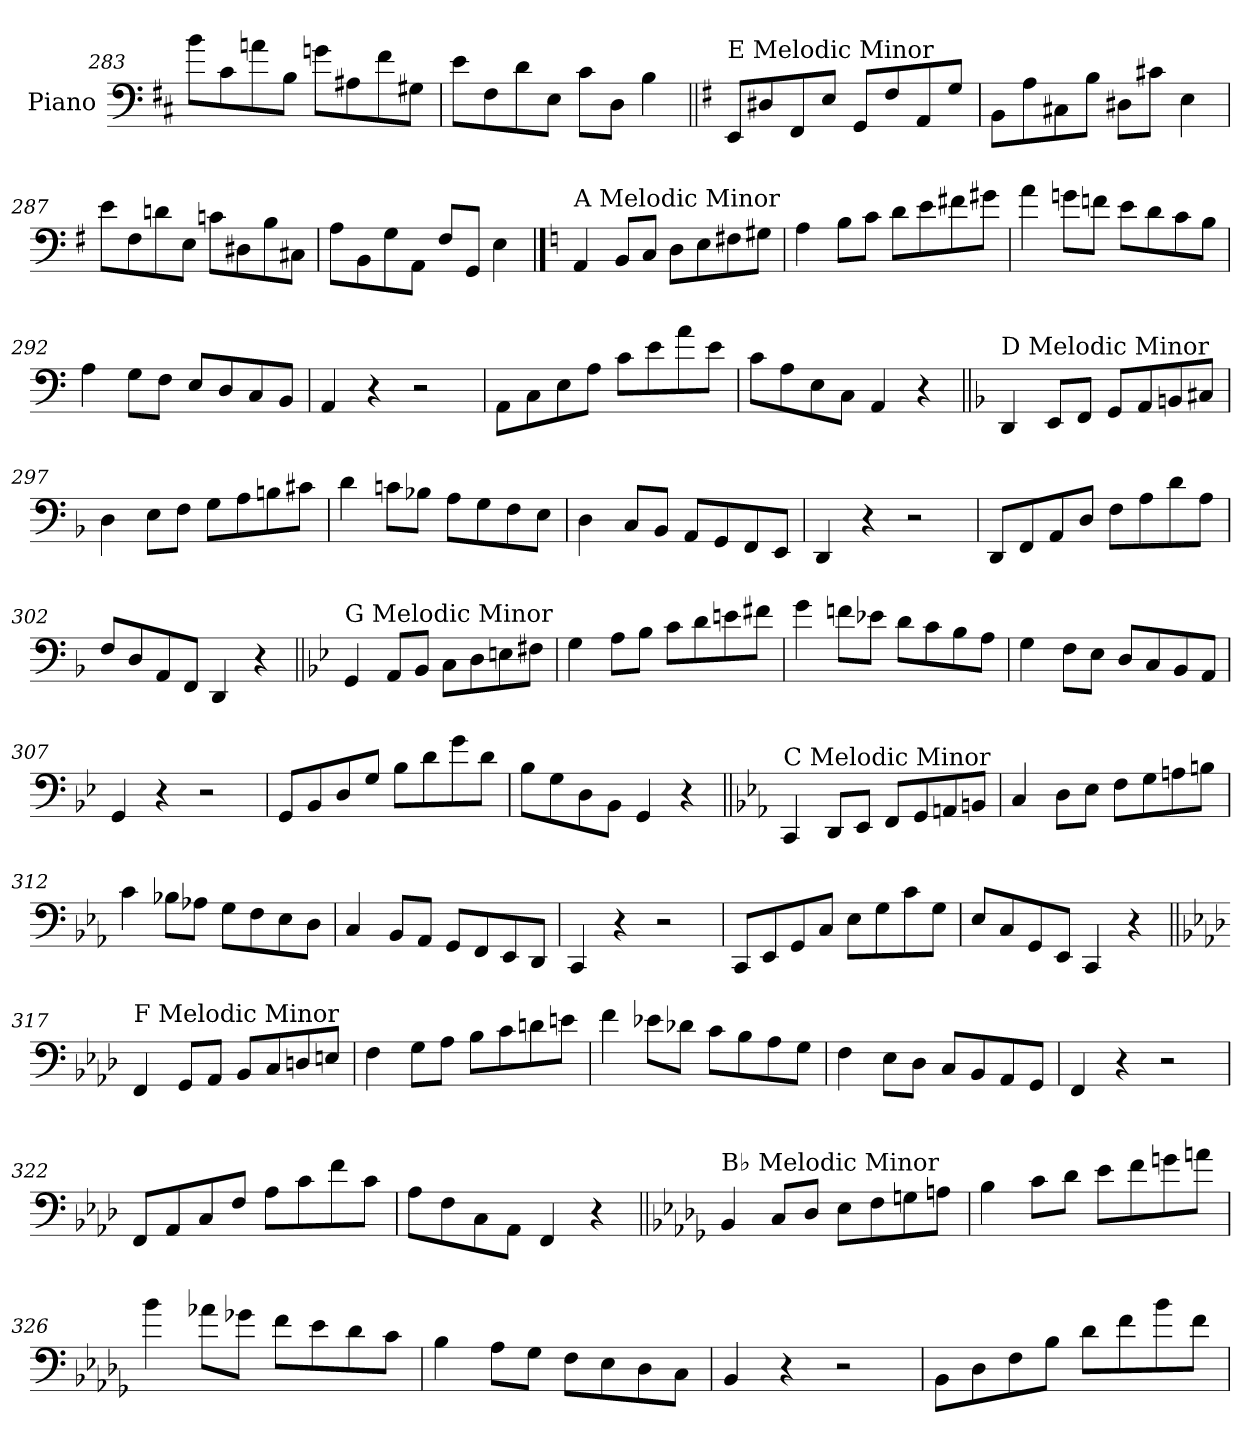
**kern
*part1
*staff1
*I"Piano
*I'Pno.
*clefF4
*k[f#c#]
=283
8b\L
8c#\
8an\
8B\J
8gn\L
8A#X\
8f#\
8G#X\J
=284
8e\L
8F#\
8d\
8E\J
8c#\L
8D\J
4B\
!!LO:LB:g=z
=285||
*k[f#]
!LO:TX:a:t=E Melodic Minor
8EE/L
8D#X/
8FF#/
8E/J
8GG/L
8F#/
8AA/
8G/J
=286
8BB\L
8A\
8C#X\
8B\J
8D#X\L
8c#X\J
4E\
=287
8e\L
8F#\
8dn\
8E\J
8cn\L
8D#X\
8B\
8C#X\J
=288
8A\L
8BB\
8G\
8AA\J
8F#/L
8GG/J
4E\
!!LO:PB:g=z
==289
*k[]
!LO:TX:a:t=A Melodic Minor
4AA/
8BB/L
8C/J
8D\L
8E\
8F#X\
8G#X\J
=290
4A\
8B\L
8c\J
8d\L
8e\
8f#X\
8g#X\J
=291
4a\
8gn\L
8fn\J
8e\L
8d\
8c\
8B\J
=292
4A\
8G\L
8F\J
8E/L
8D/
8C/
8BB/J
=293
4AA/
4r
2r
=294
8AA\L
8C\
8E\
8A\J
8c\L
8e\
8a\
8e\J
=295
8c\L
8A\
8E\
8C\J
4AA/
4r
!!LO:LB:g=z
=296||
*k[b-]
!LO:TX:a:t=D Melodic Minor
4DD/
8EE/L
8FF/J
8GG/L
8AA/
8BBn/
8C#X/J
=297
4D\
8E\L
8F\J
8G\L
8A\
8Bn\
8c#X\J
=298
4d\
8cn\L
8B-X\J
8A\L
8G\
8F\
8E\J
=299
4D\
8C/L
8BB-/J
8AA/L
8GG/
8FF/
8EE/J
=300
4DD/
4r
2r
=301
8DD/L
8FF/
8AA/
8D/J
8F\L
8A\
8d\
8A\J
=302
8F/L
8D/
8AA/
8FF/J
4DD/
4r
!!LO:LB:g=z
=303||
*k[b-e-]
!LO:TX:a:t=G Melodic Minor
4GG/
8AA/L
8BB-/J
8C\L
8D\
8En\
8F#X\J
=304
4G\
8A\L
8B-\J
8c\L
8d\
8en\
8f#X\J
=305
4g\
8fn\L
8e-X\J
8d\L
8c\
8B-\
8A\J
=306
4G\
8F\L
8E-\J
8D/L
8C/
8BB-/
8AA/J
=307
4GG/
4r
2r
=308
8GG/L
8BB-/
8D/
8G/J
8B-\L
8d\
8g\
8d\J
=309
8B-\L
8G\
8D\
8BB-\J
4GG/
4r
!!LO:LB:g=z
=310||
*k[b-e-a-]
!LO:TX:a:t=C Melodic Minor
4CC/
8DD/L
8EE-/J
8FF/L
8GG/
8AAn/
8BBn/J
=311
4C/
8D\L
8E-\J
8F\L
8G\
8An\
8Bn\J
=312
4c\
8B-X\L
8A-X\J
8G\L
8F\
8E-\
8D\J
=313
4C/
8BB-/L
8AA-/J
8GG/L
8FF/
8EE-/
8DD/J
=314
4CC/
4r
2r
=315
8CC/L
8EE-/
8GG/
8C/J
8E-\L
8G\
8c\
8G\J
=316
8E-/L
8C/
8GG/
8EE-/J
4CC/
4r
!!LO:LB:g=z
=317||
*k[b-e-a-d-]
!LO:TX:a:t=F Melodic Minor
4FF/
8GG/L
8AA-/J
8BB-/L
8C/
8Dn/
8En/J
=318
4F\
8G\L
8A-\J
8B-\L
8c\
8dn\
8en\J
=319
4f\
8e-X\L
8d-X\J
8c\L
8B-\
8A-\
8G\J
=320
4F\
8E-\L
8D-\J
8C/L
8BB-/
8AA-/
8GG/J
=321
4FF/
4r
2r
=322
8FF/L
8AA-/
8C/
8F/J
8A-\L
8c\
8f\
8c\J
=323
8A-\L
8F\
8C\
8AA-\J
4FF/
4r
!!LO:LB:g=z
=324||
*k[b-e-a-d-g-]
!LO:TX:a:t=B♭ Melodic Minor
4BB-/
8C/L
8D-/J
8E-\L
8F\
8Gn\
8An\J
=325
4B-\
8c\L
8d-\J
8e-\L
8f\
8gn\
8an\J
=326
4b-\
8a-X\L
8g-X\J
8f\L
8e-\
8d-\
8c\J
=327
4B-\
8A-\L
8G-\J
8F\L
8E-\
8D-\
8C\J
=328
4BB-/
4r
2r
=329
8BB-\L
8D-\
8F\
8B-\J
8d-\L
8f\
8b-\
8f\J
=
*-
